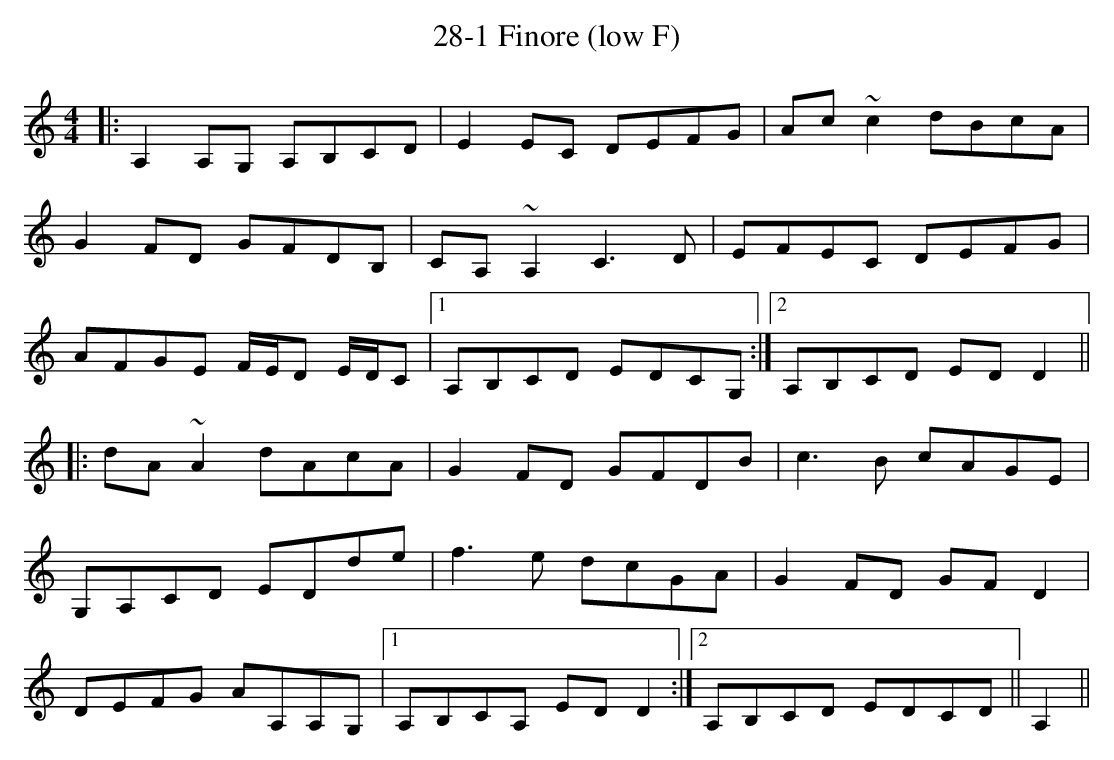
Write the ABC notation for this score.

X:1
T:28-1 Finore (low F)
M:4/4
L:1/8
K:Amin
|:A,2A,G, A,B,CD|E2EC DEFG|Ac~c2 dBcA|
G2FD GFDB,|CA,~A,2 C3D|EFEC DEFG|
AFGE F/2E/2D E/2D/2C|1 A,B,CD EDCG,:|2 A,B,CD EDD2||
|:dA~A2 dAcA|G2FD GFDB|c3B cAGE|
G,A,CD EDde|f3e dcGA|G2FD GFD2|
DEFG AA,A,G,|1 A,B,CA, EDD2:|2 A,B,CD EDCD||A,2||
